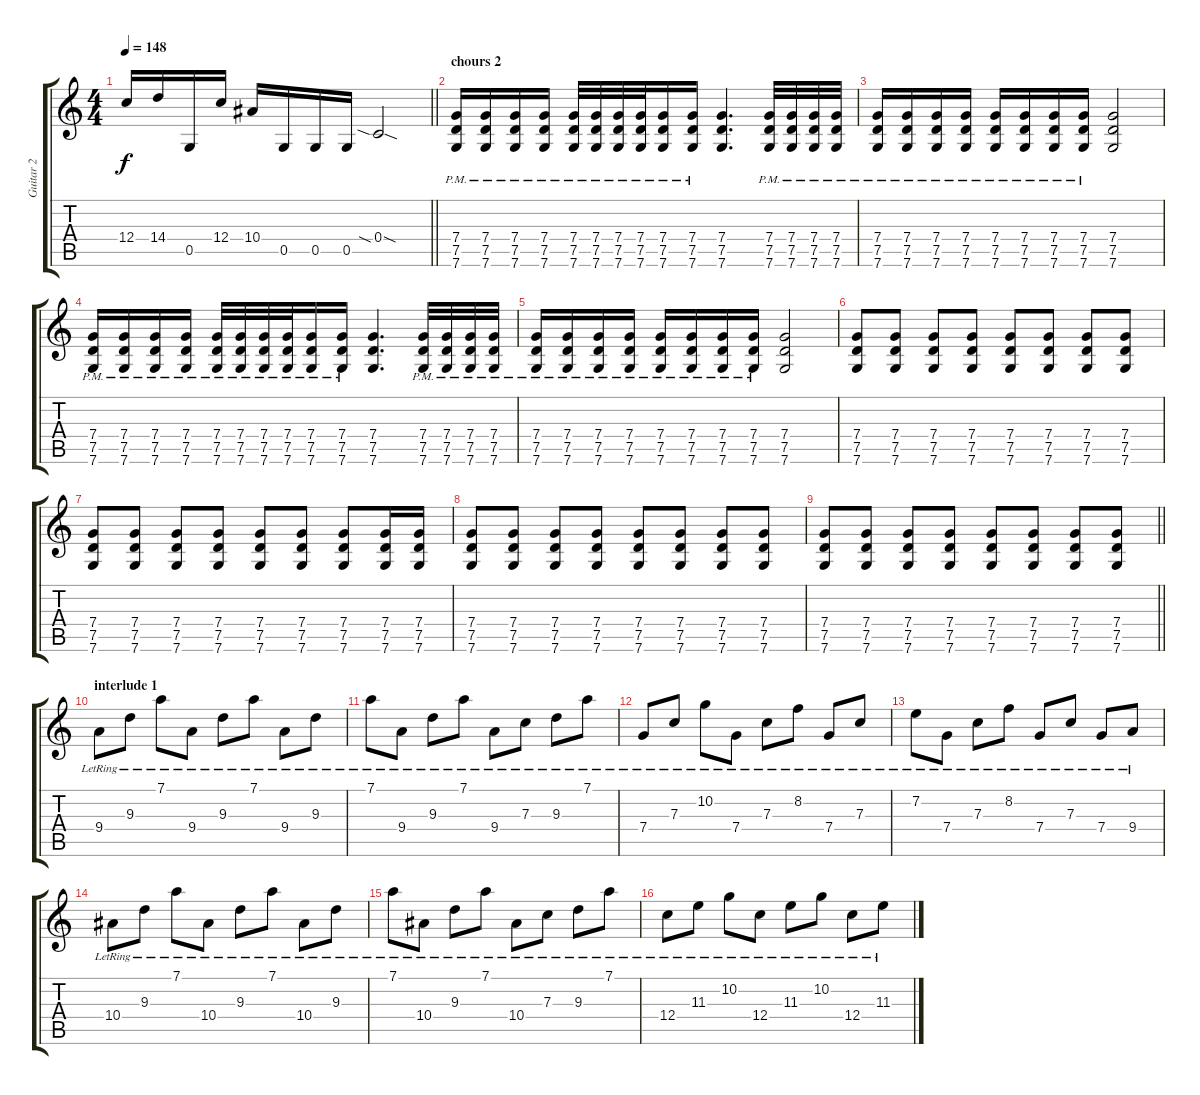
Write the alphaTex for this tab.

\track ("Guitar 2" "Guitar 2") {instrument distortionguitar}
\staff {score tabs}
\tuning (D4 A3 F3 C3 G2 C2) {hide}
\ts (4 4)
\tempo 148
\clef g2
\barLineRight lightlight
\ks c
12.4.16{dy f} 14.4.16 0.5.16 12.4.16 10.4.16 0.5.16 0.5.16 0.5.16 0.4{sia sod}.2 |
\section ("" "chours 2")
(7.4{pm} 7.5{pm} 7.6{pm}).16 (7.4{pm} 7.5{pm} 7.6{pm}).16 (7.4{pm} 7.5{pm} 7.6{pm}).16 (7.4{pm} 7.5{pm} 7.6{pm}).16 (7.4{pm} 7.5{pm} 7.6{pm}).32 (7.4{pm} 7.5{pm} 7.6{pm}).32 (7.4{pm} 7.5{pm} 7.6{pm}).32 (7.4{pm} 7.5{pm} 7.6{pm}).32 (7.4{pm} 7.5{pm} 7.6{pm}).16 (7.4{pm} 7.5{pm} 7.6{pm}).16 (7.4 7.5 7.6).4{d} (7.4{pm} 7.5{pm} 7.6{pm}).32 (7.4{pm} 7.5{pm} 7.6{pm}).32 (7.4{pm} 7.5{pm} 7.6{pm}).32 (7.4{pm} 7.5{pm} 7.6{pm}).32 |
(7.4{pm} 7.5{pm} 7.6{pm}).16 (7.4{pm} 7.5{pm} 7.6{pm}).16 (7.4{pm} 7.5{pm} 7.6{pm}).16 (7.4{pm} 7.5{pm} 7.6{pm}).16 (7.4{pm} 7.5{pm} 7.6{pm}).16 (7.4{pm} 7.5{pm} 7.6{pm}).16 (7.4{pm} 7.5{pm} 7.6{pm}).16 (7.4{pm} 7.5{pm} 7.6{pm}).16 (7.4 7.5 7.6).2 |
(7.4{pm} 7.5{pm} 7.6{pm}).16 (7.4{pm} 7.5{pm} 7.6{pm}).16 (7.4{pm} 7.5{pm} 7.6{pm}).16 (7.4{pm} 7.5{pm} 7.6{pm}).16 (7.4{pm} 7.5{pm} 7.6{pm}).32 (7.4{pm} 7.5{pm} 7.6{pm}).32 (7.4{pm} 7.5{pm} 7.6{pm}).32 (7.4{pm} 7.5{pm} 7.6{pm}).32 (7.4{pm} 7.5{pm} 7.6{pm}).16 (7.4{pm} 7.5{pm} 7.6{pm}).16 (7.4 7.5 7.6).4{d} (7.4{pm} 7.5{pm} 7.6{pm}).32 (7.4{pm} 7.5{pm} 7.6{pm}).32 (7.4{pm} 7.5{pm} 7.6{pm}).32 (7.4{pm} 7.5{pm} 7.6{pm}).32 |
(7.4{pm} 7.5{pm} 7.6{pm}).16 (7.4{pm} 7.5{pm} 7.6{pm}).16 (7.4{pm} 7.5{pm} 7.6{pm}).16 (7.4{pm} 7.5{pm} 7.6{pm}).16 (7.4{pm} 7.5{pm} 7.6{pm}).16 (7.4{pm} 7.5{pm} 7.6{pm}).16 (7.4{pm} 7.5{pm} 7.6{pm}).16 (7.4{pm} 7.5{pm} 7.6{pm}).16 (7.4 7.5 7.6).2 |
(7.4 7.5 7.6).8 (7.4 7.5 7.6).8 (7.4 7.5 7.6).8 (7.4 7.5 7.6).8 (7.4 7.5 7.6).8 (7.4 7.5 7.6).8 (7.4 7.5 7.6).8 (7.4 7.5 7.6).8 |
(7.4 7.5 7.6).8 (7.4 7.5 7.6).8 (7.4 7.5 7.6).8 (7.4 7.5 7.6).8 (7.4 7.5 7.6).8 (7.4 7.5 7.6).8 (7.4 7.5 7.6).8 (7.4 7.5 7.6).16 (7.4 7.5 7.6).16 |
(7.4 7.5 7.6).8 (7.4 7.5 7.6).8 (7.4 7.5 7.6).8 (7.4 7.5 7.6).8 (7.4 7.5 7.6).8 (7.4 7.5 7.6).8 (7.4 7.5 7.6).8 (7.4 7.5 7.6).8 |
\barLineRight lightlight
(7.4 7.5 7.6).8 (7.4 7.5 7.6).8 (7.4 7.5 7.6).8 (7.4 7.5 7.6).8 (7.4 7.5 7.6).8 (7.4 7.5 7.6).8 (7.4 7.5 7.6).8 (7.4 7.5 7.6).8 |
\section ("" "interlude 1")
9.4{lr}.8{balance 8} 9.3{lr}.8 7.1{lr}.8 9.4{lr}.8 9.3{lr}.8 7.1{lr}.8 9.4{lr}.8 9.3{lr}.8 |
7.1{lr}.8 9.4{lr}.8 9.3{lr}.8 7.1{lr}.8 9.4{lr}.8 7.3{lr}.8 9.3{lr}.8 7.1{lr}.8 |
7.4{lr}.8 7.3{lr}.8 10.2{lr}.8 7.4{lr}.8 7.3{lr}.8 8.2{lr}.8 7.4{lr}.8 7.3{lr}.8 |
7.2{lr}.8 7.4{lr}.8 7.3{lr}.8 8.2{lr}.8 7.4{lr}.8 7.3{lr}.8 7.4{lr}.8 9.4{lr}.8 |
10.4{lr}.8 9.3{lr}.8 7.1{lr}.8 10.4{lr}.8 9.3{lr}.8 7.1{lr}.8 10.4{lr}.8 9.3{lr}.8 |
7.1{lr}.8 10.4{lr}.8 9.3{lr}.8 7.1{lr}.8 10.4{lr}.8 7.3{lr}.8 9.3{lr}.8 7.1{lr}.8 |
12.4{lr}.8 11.3{lr}.8 10.2{lr}.8 12.4{lr}.8 11.3{lr}.8 10.2{lr}.8 12.4{lr}.8 11.3{lr}.8
